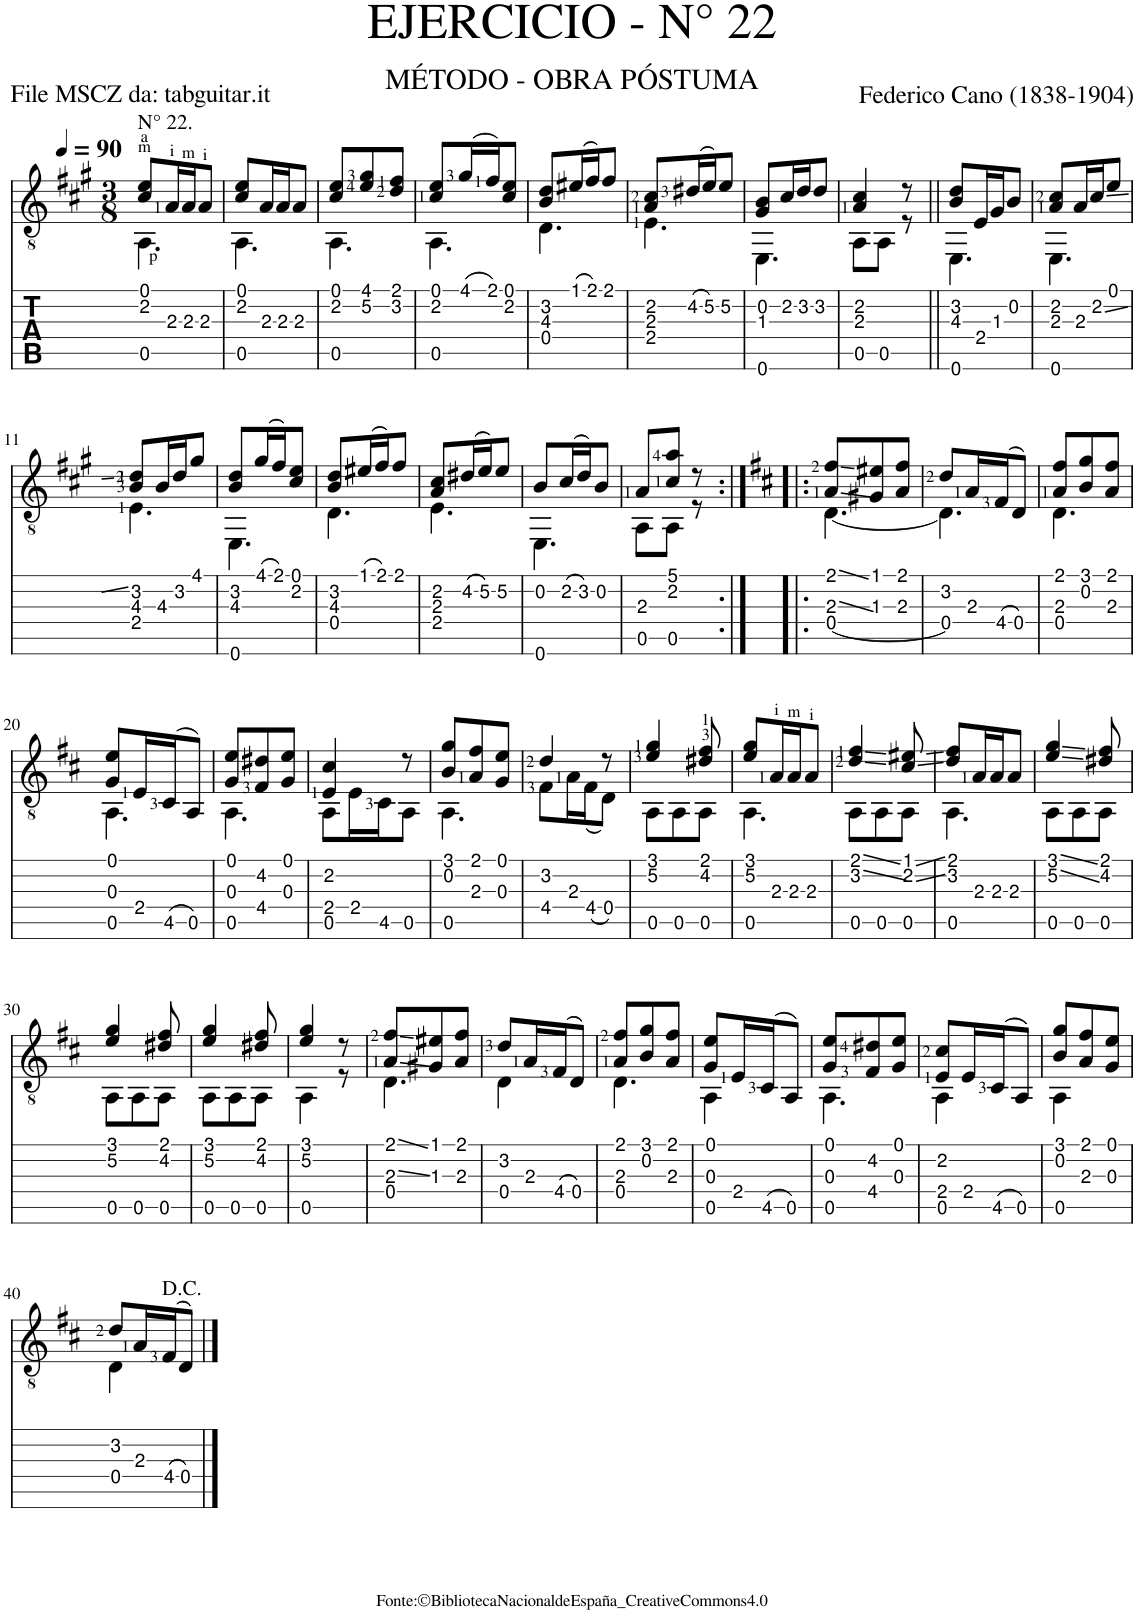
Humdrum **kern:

**kern	**kern
*part1	*part1
*staff2	*staff1
*I"Guitar	*
*I'Guit.	*
*stria6	*
*	*clefGv2
*k[f#c#g#]	*k[f#c#g#]
*M3/8	*M3/8
*MM90	*MM90
=1	=1
*^	*^
!	!	!LO:TX:a:t=N° 22.	!
8c#\ 8e\L	4.AA	8c#/ 8e/L	4.AA\
16AL	.	16A/L	.
16AJ	.	16A/J	.
8AJ	.	8A/J	.
=2	=2	=2	=2
8c#\ 8e\L	4.AA	8c#/ 8e/L	4.AA\
16AL	.	16A/L	.
16AJ	.	16A/J	.
8AJ	.	8A/J	.
=3	=3	=3	=3
8c#\ 8e\L	4.AA	8c#/ 8e/L	4.AA\
8e\ 8g#\	.	8e/ 8g#/	.
8d\ 8f#\J	.	8d/ 8f#/J	.
=4	=4	=4	=4
8c#\ 8e\L	4.AA	8c#/ 8e/L	4.AA\
16g#L	.	(16g#/L	.
16f#J	.	16f#/J)	.
8c#\ 8e\J	.	8c#/ 8e/J	.
=5	=5	=5	=5
8B\ 8d\L	4.D	8B/ 8d/L	4.D\
16e#L	.	(16e#X/L	.
16f#J	.	16f#/J)	.
8f#J	.	8f#/J	.
=6	=6	=6	=6
8A\ 8c#\L	4.E	8A/ 8c#/L	4.E\
16d#L	.	(16d#X/L	.
16eJ	.	16e/J)	.
8eJ	.	8e/J	.
=7	=7	=7	=7
8G#\ 8B\L	4.EE	8G#/ 8B/L	4.EE\
16c#L	.	16c#/L	.
16dJ	.	16d/J	.
8dJ	.	8d/J	.
=8	=8	=8	=8
4A 4c#	8AAL	4A/ 4c#/	8AA\L
.	8AAJ	.	8AA\J
8r	8r	8r	8r
=9||	=9||	=9||	=9||
8B\ 8d\L	4.EE	8B/ 8d/L	4.EE\
16EL	.	16E/L	.
16G#J	.	16G#/J	.
8BJ	.	8B/J	.
=10	=10	=10	=10
8A\ 8c#\L	4.EE	8A/ 8c#/L	4.EE\
16AL	.	16A/L	.
16c#J	.	16c#/J	.
8eJ	.	8e/J	.
!!LO:LB:g=z	!!
=11	=11	=11	=11
8B\ 8d\L	4.E	8B/ 8d/L	4.E\
16BL	.	16B/L	.
16dJ	.	16d/J	.
8g#J	.	8g#/J	.
=12	=12	=12	=12
8B\ 8d\L	4.EE	8B/ 8d/L	4.EE\
16g#L	.	(16g#/L	.
16f#J	.	16f#/J)	.
8c#\ 8e\J	.	8c#/ 8e/J	.
=13	=13	=13	=13
8B\ 8d\L	4.D	8B/ 8d/L	4.D\
16e#L	.	(16e#X/L	.
16f#J	.	16f#/J)	.
8f#J	.	8f#/J	.
=14	=14	=14	=14
8A\ 8c#\L	4.E	8A/ 8c#/L	4.E\
16d#L	.	(16d#X/L	.
16eJ	.	16e/J)	.
8eJ	.	8e/J	.
=15	=15	=15	=15
8BL	4.EE	8B/L	4.EE\
16c#L	.	(16c#/L	.
16dJ	.	16d/J)	.
8BJ	.	8B/J	.
=16	=16	=16	=16
8AL	8AAL	8A/L	8AA\L
8c#\ 8a\J	8AAJ	8c#/ 8a/J	8AA\J
8r	8r	8r	8r
=17:|!|:	=17:|!|:	=17:|!|:	=17:|!|:
*k[f#c#]	*	*k[f#c#]	*
8A\ 8f#\L	[4.D	8A/ 8f#/L	[4.D\
8G#\ 8e#\	.	8G#X/ 8e#X/	.
8A\ 8f#\J	.	8A/ 8f#/J	.
=18	=18	=18	=18
8dL	4.D]	8d/L	4.D\]
16AL	.	16A/L	.
16F#J	.	(16F#/J	.
8DJ	.	8D/J)	.
=19	=19	=19	=19
8A\ 8f#\L	4.D	8A/ 8f#/L	4.D\
8B\ 8g\	.	8B/ 8g/	.
8A\ 8f#\J	.	8A/ 8f#/J	.
!!LO:LB:g=z	!!
=20	=20	=20	=20
8G\ 8e\L	4.AA	8G/ 8e/L	4.AA\
16EL	.	16E/L	.
16C#J	.	(16C#/J	.
8AAJ	.	8AA/J)	.
=21	=21	=21	=21
8G\ 8e\L	4.AA	8G/ 8e/L	4.AA\
8F#\ 8d#\	.	8F#/ 8d#X/	.
8G\ 8e\J	.	8G/ 8e/J	.
=22	=22	=22	=22
4E 4c#	8AAL	4E/ 4c#/	8AA\L
.	16EL	.	16E\L
.	16C#J	.	16C#\J
8r	8AAJ	8r	8AA\J
=23	=23	=23	=23
8B\ 8g\L	4.AA	8B/ 8g/L	4.AA\
8A\ 8f#\	.	8A/ 8f#/	.
8G\ 8e\J	.	8G/ 8e/J	.
=24	=24	=24	=24
4d	8F#L	4d/	8F#\L
.	16AL	.	16A\L
.	16F#J	.	(16F#\J
8r	8DJ	8r	8D\J)
=25	=25	=25	=25
4e 4g	8AAL	4e/ 4g/	8AA\L
.	8AA	.	8AA\
8d# 8f#	8AAJ	8d#X/ 8f#/	8AA\J
=26	=26	=26	=26
8e\ 8g\L	4.AA	8e/ 8g/L	4.AA\
16AL	.	16A/L	.
16AJ	.	16A/J	.
8AJ	.	8A/J	.
=27	=27	=27	=27
4d 4f#	8AAL	4d/ 4f#/	8AA\L
.	8AA	.	8AA\
8c# 8e#	8AAJ	8c#/ 8e#X/	8AA\J
=28	=28	=28	=28
8d\ 8f#\L	4.AA	8d/ 8f#/L	4.AA\
16AL	.	16A/L	.
16AJ	.	16A/J	.
8AJ	.	8A/J	.
=29	=29	=29	=29
4e 4g	8AAL	4e/ 4g/	8AA\L
.	8AA	.	8AA\
8d# 8f#	8AAJ	8d#X/ 8f#/	8AA\J
!!LO:LB:g=z	!!
=30	=30	=30	=30
4e 4g	8AAL	4e/ 4g/	8AA\L
.	8AA	.	8AA\
8d# 8f#	8AAJ	8d#X/ 8f#/	8AA\J
=31	=31	=31	=31
4e 4g	8AAL	4e/ 4g/	8AA\L
.	8AA	.	8AA\
8d# 8f#	8AAJ	8d#X/ 8f#/	8AA\J
=32	=32	=32	=32
4e 4g	4AA	4e/ 4g/	4AA\
8r	8r	8r	8r
=33	=33	=33	=33
8A\ 8f#\L	4.D	8A/ 8f#/L	4.D\
8G#\ 8e#\	.	8G#X/ 8e#X/	.
8A\ 8f#\J	.	8A/ 8f#/J	.
=34	=34	=34	=34
8dL	4D	8d/L	4D\
16AL	.	16A/L	.
16F#J	.	(16F#/J	.
8DJ	8ryy	8D/J)	8ryy
=35	=35	=35	=35
8A\ 8f#\L	4.D	8A/ 8f#/L	4.D\
8B\ 8g\	.	8B/ 8g/	.
8A\ 8f#\J	.	8A/ 8f#/J	.
=36	=36	=36	=36
8G\ 8e\L	4AA	8G/ 8e/L	4AA\
16EL	.	16E/L	.
16C#J	.	(16C#/J	.
8AAJ	8ryy	8AA/J)	8ryy
=37	=37	=37	=37
8G\ 8e\L	4.AA	8G/ 8e/L	4.AA\
8F#\ 8d#\	.	8F#/ 8d#X/	.
8G\ 8e\J	.	8G/ 8e/J	.
=38	=38	=38	=38
8E\ 8c#\L	4AA	8E/ 8c#/L	4AA\
16EL	.	16E/L	.
16C#J	.	(16C#/J	.
8AAJ	8ryy	8AA/J)	8ryy
=39	=39	=39	=39
8B\ 8g\L	4AA	8B/ 8g/L	4AA\
8A\ 8f#\	.	8A/ 8f#/	.
8G\ 8e\J	8ryy	8G/ 8e/J	8ryy
!!LO:LB:g=z	!!
=40	=40	=40	=40
8dL	4D	8d/L	4D\
16AL	.	16A/L	.
16F#J	.	(16F#/J	.
8DJ	8ryy	8D/J)	8ryy
*v	*v	*	*
*	*v	*v
==	==
*-	*-
